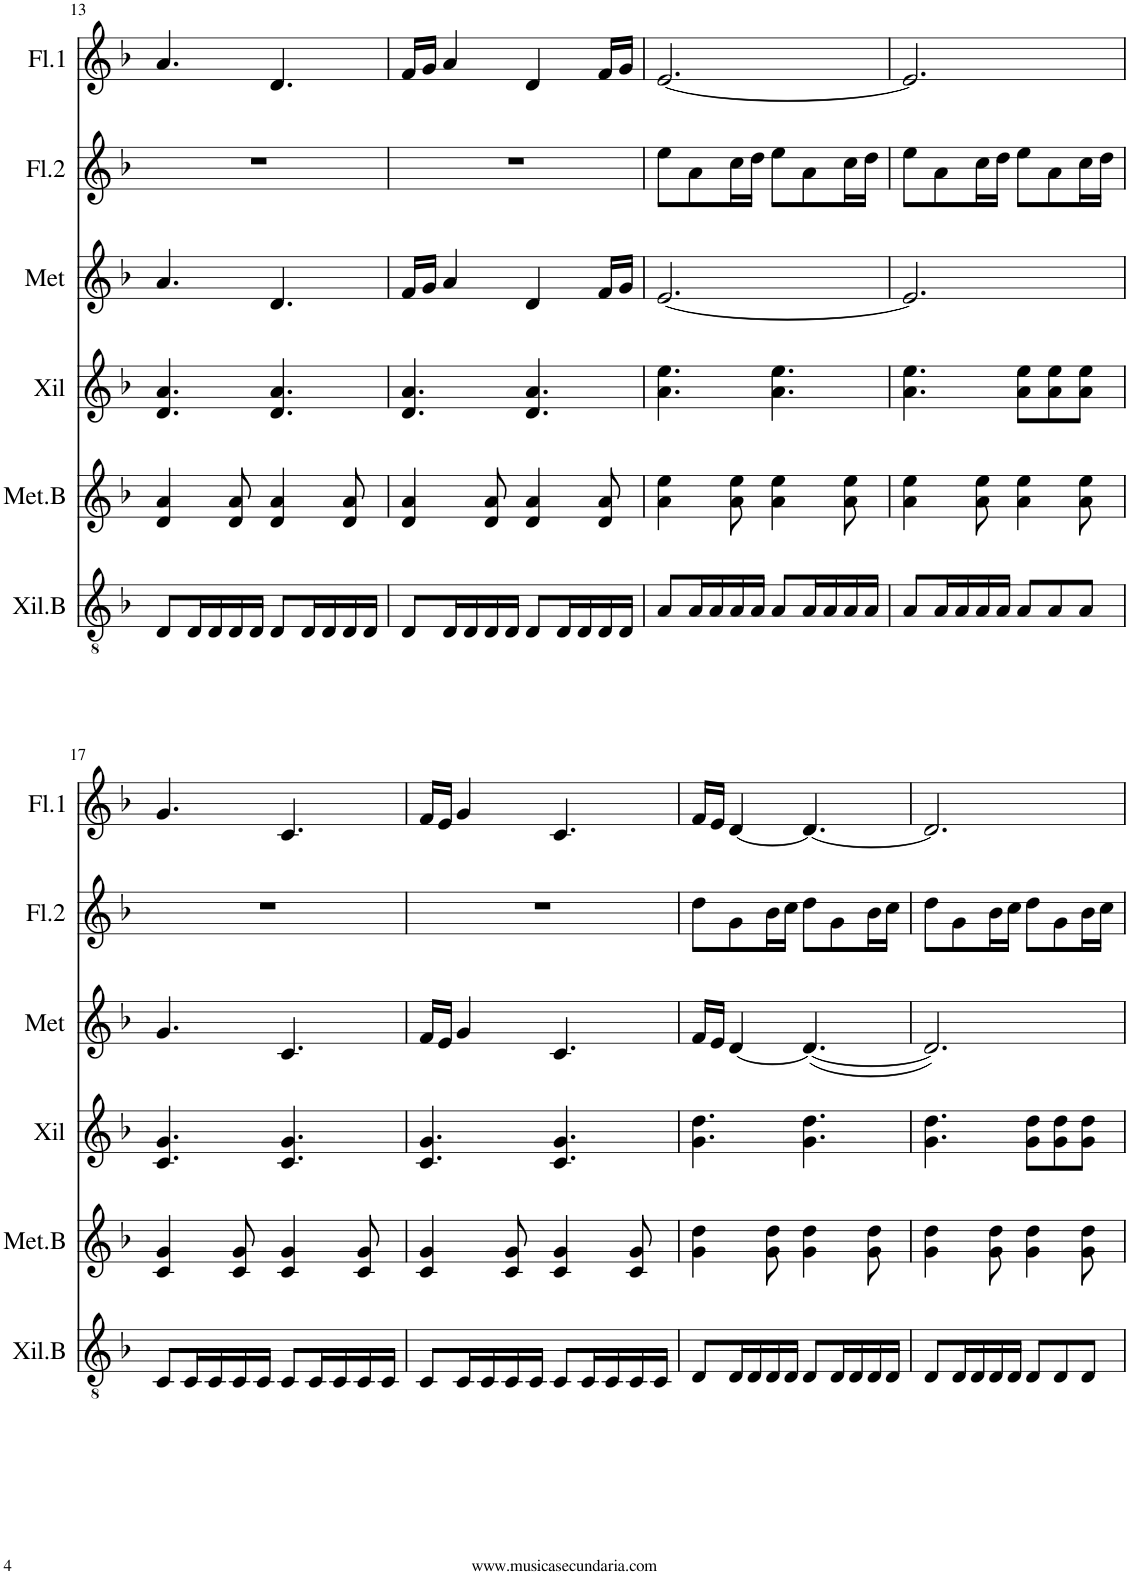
**kern	**kern	**kern	**kern	**kern	**kern
*part6	*part5	*part4	*part3	*part2	*part1
*staff6	*staff5	*staff4	*staff3	*staff2	*staff1
*I"Xil.Bajo	*I"Met Bajo	*I"Xilófono	*I"Metalófono	*I"Flauta 2	*I"Flauta 1
*I'Xil.B	*I'Met.B	*I'Xil	*I'Met	*I'Fl.2	*I'Fl.1
!!LO:PB:g=z
*clefGv2	*clefG2	*clefG2	*clefG2	*clefG2	*clefG2
*k[b-]	*k[b-]	*k[b-]	*k[b-]	*k[b-]	*k[b-]
*M6/8	*M6/8	*M6/8	*M6/8	*M6/8	*M6/8
=13	=13	=13	=13	=13	=13
8D/L	4d/ 4a/	4.d/ 4.a/	4.a/	2.r	4.a/
16D/L	.	.	.	.	.
16D/	.	.	.	.	.
16D/	8d/ 8a/	.	.	.	.
16D/JJ	.	.	.	.	.
8D/L	4d/ 4a/	4.d/ 4.a/	4.d/	.	4.d/
16D/L	.	.	.	.	.
16D/	.	.	.	.	.
16D/	8d/ 8a/	.	.	.	.
16D/JJ	.	.	.	.	.
=14	=14	=14	=14	=14	=14
8D/L	4d/ 4a/	4.d/ 4.a/	16f/LL	2.r	16f/LL
.	.	.	16g/JJ	.	16g/JJ
16D/L	.	.	4a/	.	4a/
16D/	.	.	.	.	.
16D/	8d/ 8a/	.	.	.	.
16D/JJ	.	.	.	.	.
8D/L	4d/ 4a/	4.d/ 4.a/	4d/	.	4d/
16D/L	.	.	.	.	.
16D/	.	.	.	.	.
16D/	8d/ 8a/	.	16f/LL	.	16f/LL
16D/JJ	.	.	16g/JJ	.	16g/JJ
=15	=15	=15	=15	=15	=15
8A/L	4a\ 4ee\	4.a\ 4.ee\	[2.e/	8ee\L	[2.e/
16A/L	.	.	.	8a\	.
16A/	.	.	.	.	.
16A/	8a\ 8ee\	.	.	16cc\L	.
16A/JJ	.	.	.	16dd\JJ	.
8A/L	4a\ 4ee\	4.a\ 4.ee\	.	8ee\L	.
16A/L	.	.	.	8a\	.
16A/	.	.	.	.	.
16A/	8a\ 8ee\	.	.	16cc\L	.
16A/JJ	.	.	.	16dd\JJ	.
=16	=16	=16	=16	=16	=16
8A/L	4a\ 4ee\	4.a\ 4.ee\	2.e/]	8ee\L	2.e/]
16A/L	.	.	.	8a\	.
16A/	.	.	.	.	.
16A/	8a\ 8ee\	.	.	16cc\L	.
16A/JJ	.	.	.	16dd\JJ	.
8A/L	4a\ 4ee\	8a\ 8ee\L	.	8ee\L	.
8A/	.	8a\ 8ee\	.	8a\	.
8A/J	8a\ 8ee\	8a\ 8ee\J	.	16cc\L	.
.	.	.	.	16dd\JJ	.
!!LO:LB:g=z
=17	=17	=17	=17	=17	=17
8C/L	4c/ 4g/	4.c/ 4.g/	4.g/	2.r	4.g/
16C/L	.	.	.	.	.
16C/	.	.	.	.	.
16C/	8c/ 8g/	.	.	.	.
16C/JJ	.	.	.	.	.
8C/L	4c/ 4g/	4.c/ 4.g/	4.c/	.	4.c/
16C/L	.	.	.	.	.
16C/	.	.	.	.	.
16C/	8c/ 8g/	.	.	.	.
16C/JJ	.	.	.	.	.
=18	=18	=18	=18	=18	=18
8C/L	4c/ 4g/	4.c/ 4.g/	16f/LL	2.r	16f/LL
.	.	.	16e/JJ	.	16e/JJ
16C/L	.	.	4g/	.	4g/
16C/	.	.	.	.	.
16C/	8c/ 8g/	.	.	.	.
16C/JJ	.	.	.	.	.
8C/L	4c/ 4g/	4.c/ 4.g/	4.c/	.	4.c/
16C/L	.	.	.	.	.
16C/	.	.	.	.	.
16C/	8c/ 8g/	.	.	.	.
16C/JJ	.	.	.	.	.
=19	=19	=19	=19	=19	=19
8D/L	4g\ 4dd\	4.g\ 4.dd\	16f/LL	8dd\L	16f/LL
.	.	.	16e/JJ	.	16e/JJ
16D/L	.	.	[4d/	8g\	[4d/
16D/	.	.	.	.	.
16D/	8g\ 8dd\	.	.	16b-\L	.
16D/JJ	.	.	.	16cc\JJ	.
8D/L	4g\ 4dd\	4.g\ 4.dd\	(4.d/_	8dd\L	4.d/_
16D/L	.	.	.	8g\	.
16D/	.	.	.	.	.
16D/	8g\ 8dd\	.	.	16b-\L	.
16D/JJ	.	.	.	16cc\JJ	.
=20	=20	=20	=20	=20	=20
8D/L	4g\ 4dd\	4.g\ 4.dd\	2.d/])	8dd\L	2.d/]
16D/L	.	.	.	8g\	.
16D/	.	.	.	.	.
16D/	8g\ 8dd\	.	.	16b-\L	.
16D/JJ	.	.	.	16cc\JJ	.
8D/L	4g\ 4dd\	8g\ 8dd\L	.	8dd\L	.
8D/	.	8g\ 8dd\	.	8g\	.
8D/J	8g\ 8dd\	8g\ 8dd\J	.	16b-\L	.
.	.	.	.	16cc\JJ	.
=	=	=	=	=	=
*-	*-	*-	*-	*-	*-
